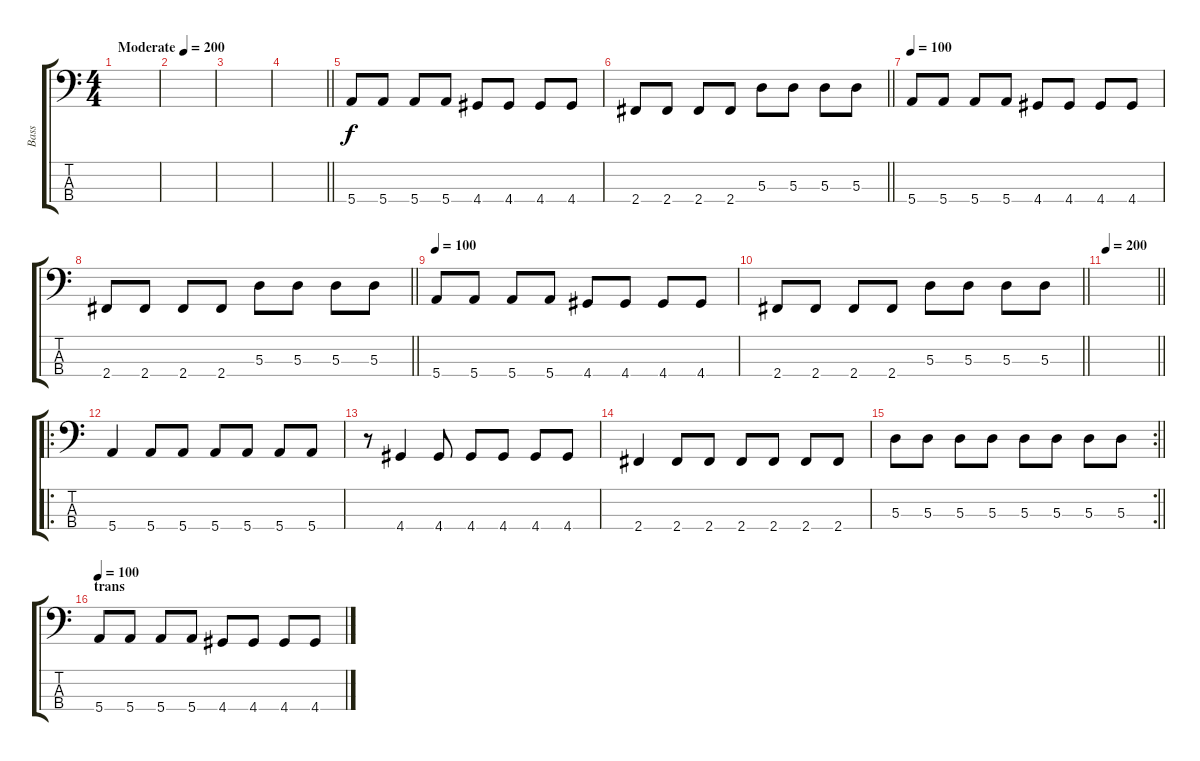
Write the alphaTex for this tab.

\track ("Bass" "Bass") {instrument electricbasspick}
\staff {score tabs}
\tuning (G2 D2 A1 E1) {hide}
\ts (4 4)
\tempo (200 "Moderate")
\tempo 100
\tempo (200 "Moderate")
\clef f4
\ks c
|
|
|
\barLineRight lightlight
|
5.4.8 5.4.8 5.4.8 5.4.8 4.4.8 4.4.8 4.4.8 4.4.8 |
\barLineRight lightlight
2.4.8 2.4.8 2.4.8 2.4.8 5.3.8 5.3.8 5.3.8 5.3.8 |
\tempo 100
5.4.8 5.4.8 5.4.8 5.4.8 4.4.8 4.4.8 4.4.8 4.4.8 |
\barLineRight lightlight
2.4.8 2.4.8 2.4.8 2.4.8 5.3.8 5.3.8 5.3.8 5.3.8 |
\tempo 100
5.4.8 5.4.8 5.4.8 5.4.8 4.4.8 4.4.8 4.4.8 4.4.8 |
\barLineRight lightlight
2.4.8 2.4.8 2.4.8 2.4.8 5.3.8 5.3.8 5.3.8 5.3.8 |
\tempo 200
\barLineRight lightlight
|
\ro
\section ("" "")
5.4.4 5.4.8 5.4.8 5.4.8 5.4.8 5.4.8 5.4.8 |
r.8 4.4.4 4.4.8 4.4.8 4.4.8 4.4.8 4.4.8 |
2.4.4 2.4.8 2.4.8 2.4.8 2.4.8 2.4.8 2.4.8 |
\rc 2
\barLineRight lightlight
5.3.8 5.3.8 5.3.8 5.3.8 5.3.8 5.3.8 5.3.8 5.3.8 |
\section ("" "trans")
\tempo 100
5.4.8 5.4.8 5.4.8 5.4.8 4.4.8 4.4.8 4.4.8 4.4.8
